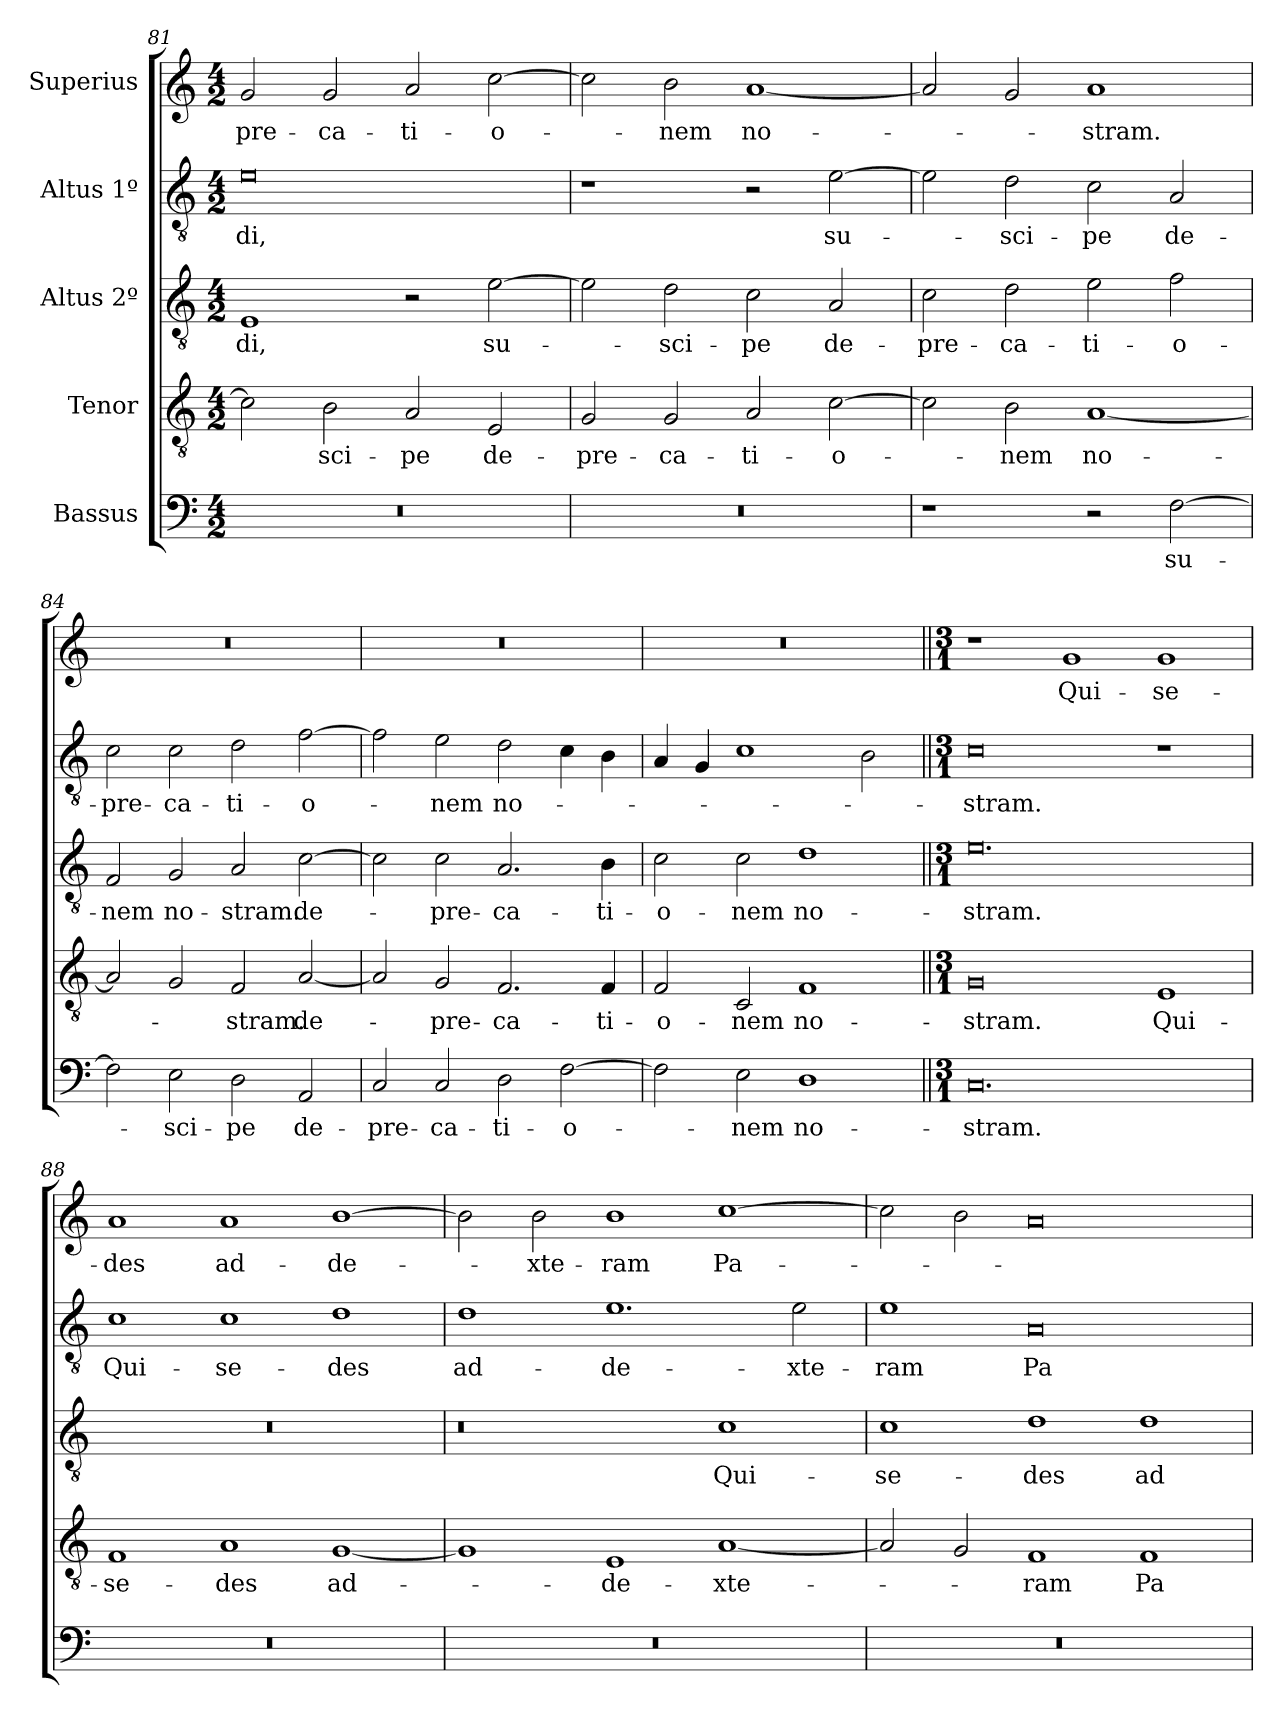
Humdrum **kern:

**kern	**text	**kern	**text	**kern	**text	**kern	**text	**kern	**text
*part5	*part5	*part4	*part4	*part3	*part3	*part2	*part2	*part1	*part1
*staff5	*staff5	*staff4	*staff4	*staff3	*staff3	*staff2	*staff2	*staff1	*staff1
*I"Bassus	*	*I"Tenor	*	*I"Altus 2º	*	*I"Altus 1º	*	*I"Superius	*
*clefF4	*	*clefGv2	*	*clefGv2	*	*clefGv2	*	*clefG2	*
*k[]	*	*k[]	*	*k[]	*	*k[]	*	*k[]	*
*M4/2	*	*M4/2	*	*M4/2	*	*M4/2	*	*M4/2	*
=81	=81	=81	=81	=81	=81	=81	=81	=81	=81
0r	.	2c\]	.	1E/	-di,	0e\	-di,	2g/	-pre-
.	.	2B\	-sci-	.	.	.	.	2g/	-ca-
.	.	2A/	-pe	2r	.	.	.	2a/	-ti-
.	.	2E/	de-	[2e\	su-	.	.	[2cc\	-o-
=82	=82	=82	=82	=82	=82	=82	=82	=82	=82
0r	.	2G/	-pre-	2e\]	.	1r	.	2cc\]	.
.	.	2G/	-ca-	2d\	-sci-	.	.	2b\	-nem
.	.	2A/	-ti-	2c\	-pe	2r	.	[1a/	no-
.	.	[2c\	-o-	2A/	de-	[2e\	su-	.	.
=83	=83	=83	=83	=83	=83	=83	=83	=83	=83
1r	.	2c\]	.	2c\	-pre-	2e\]	.	2a/]	.
.	.	2B\	-nem	2d\	-ca-	2d\	-sci-	2g/	.
2r	.	[1A/	no-	2e\	-ti-	2c\	-pe	1a/	-stram.
[2F\	su-	.	.	2f\	-o-	2A/	de-	.	.
=84	=84	=84	=84	=84	=84	=84	=84	=84	=84
2F\]	.	2A/]	.	2F/	-nem	2c\	-pre-	0r	.
2E\	-sci-	2G/	.	2G/	no-	2c\	-ca-	.	.
2D\	-pe	2F/	-stram.	2A/	-stram.	2d\	-ti-	.	.
2AA/	de-	[2A/	de-	[2c\	de-	[2f\	-o-	.	.
=85	=85	=85	=85	=85	=85	=85	=85	=85	=85
2C/	-pre-	2A/]	.	2c\]	.	2f\]	.	0r	.
2C/	-ca-	2G/	-pre-	2c\	-pre-	2e\	-nem	.	.
2D\	-ti-	2.F/	-ca-	2.A/	-ca-	2d\	no-	.	.
[2F\	-o-	.	.	.	.	4c\	.	.	.
.	.	4F/	-ti-	4B\	-ti-	4B\	.	.	.
=86	=86	=86	=86	=86	=86	=86	=86	=86	=86
2F\]	.	2F/	-o-	2c\	-o-	4A/	.	0r	.
.	.	.	.	.	.	4G/	.	.	.
2E\	-nem	2C/	-nem	2c\	-nem	1c\	.	.	.
1D\	no-	1F/	no-	1d\	no-	.	.	.	.
.	.	.	.	.	.	2B\	.	.	.
=87||	=87||	=87||	=87||	=87||	=87||	=87||	=87||	=87||	=87||
*M3/1	*	*M3/1	*	*M3/1	*	*M3/1	*	*M3/1	*
0.C/	-stram.	0G/	-stram.	0.e\	-stram.	0c\	-stram.	1r	.
.	.	.	.	.	.	.	.	1g/	Qui-
.	.	1E/	Qui-	.	.	1r	.	1g/	se-
=88	=88	=88	=88	=88	=88	=88	=88	=88	=88
!LO:N:vis=0	!	!	!	!LO:N:vis=0	!	!	!	!	!
0.r	.	1F/	se-	0.r	.	1c\	Qui-	1a/	-des
.	.	1A/	-des	.	.	1c\	se-	1a/	ad-
.	.	[1G/	ad-	.	.	1d\	-des	[1b\	de-
=89	=89	=89	=89	=89	=89	=89	=89	=89	=89
!LO:N:vis=0	!	!	!	!	!	!	!	!	!
0.r	.	1G/]	.	0r	.	1d\	ad-	2b\]	.
.	.	.	.	.	.	.	.	2b\	-xte-
.	.	1E/	de-	.	.	1.e\	de-	1b\	-ram
.	.	[1A/	-xte-	1c\	Qui-	.	.	[1cc\	Pa-
.	.	.	.	.	.	2e\	-xte-	.	.
=90	=90	=90	=90	=90	=90	=90	=90	=90	=90
!LO:N:vis=0	!	!	!	!	!	!	!	!	!
0.r	.	2A/]	.	1c\	se-	1e\	-ram	2cc\]	.
.	.	2G/	.	.	.	.	.	2b\	.
.	.	1F/	-ram	1d\	-des	0A/	Pa-	0a/	.
.	.	1F/	Pa-	1d\	ad-	.	.	.	.
=	=	=	=	=	=	=	=	=	=
*-	*-	*-	*-	*-	*-	*-	*-	*-	*-
